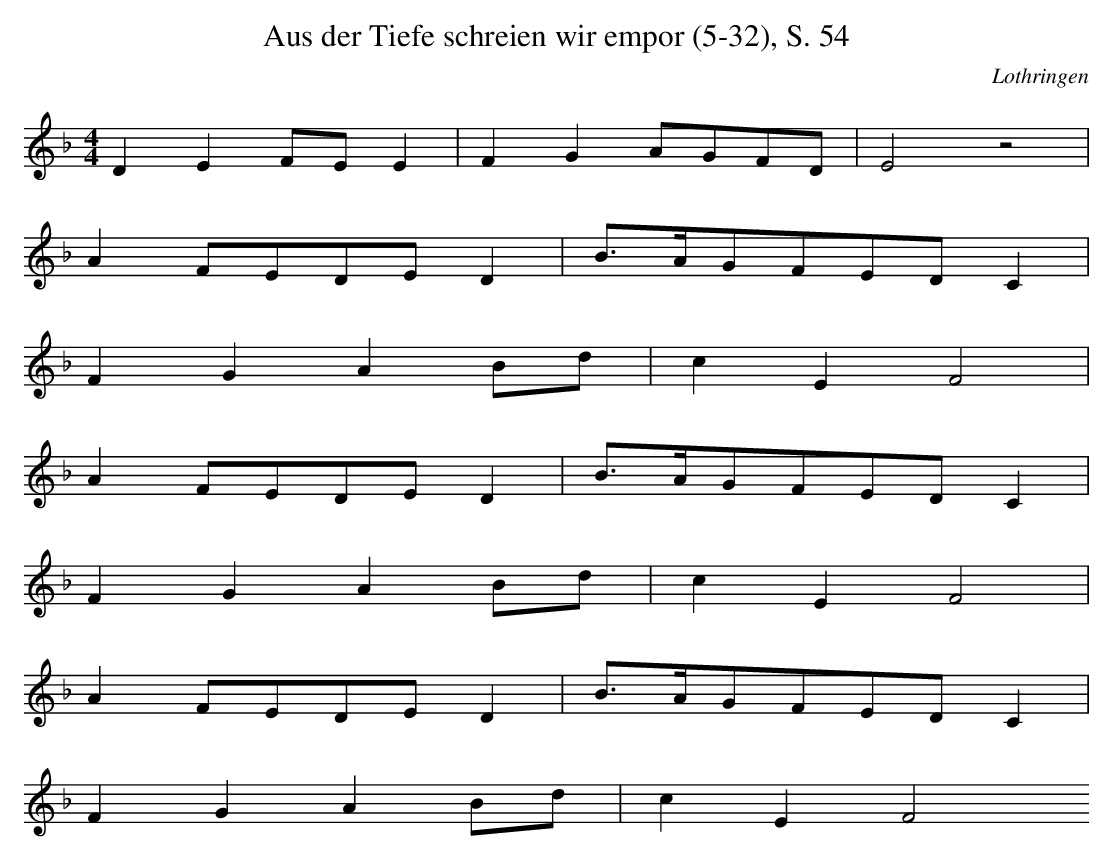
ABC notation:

X:1
T: Aus der Tiefe schreien wir empor (5-32), S. 54
O: Lothringen
M: 4/4
L: 1/16
K: F
D4E4F2E2E4 | F4G4A2G2F2D2 | E8z8 |
A4F2E2D2E2D4 | B3AG2F2E2D2C4 |
F4G4A4B2d2 | c4E4F8 |
A4F2E2D2E2D4 | B3AG2F2E2D2C4 |
F4G4A4B2d2 | c4E4F8 |
A4F2E2D2E2D4 | B3AG2F2E2D2C4 |
F4G4A4B2d2 | c4E4F8
